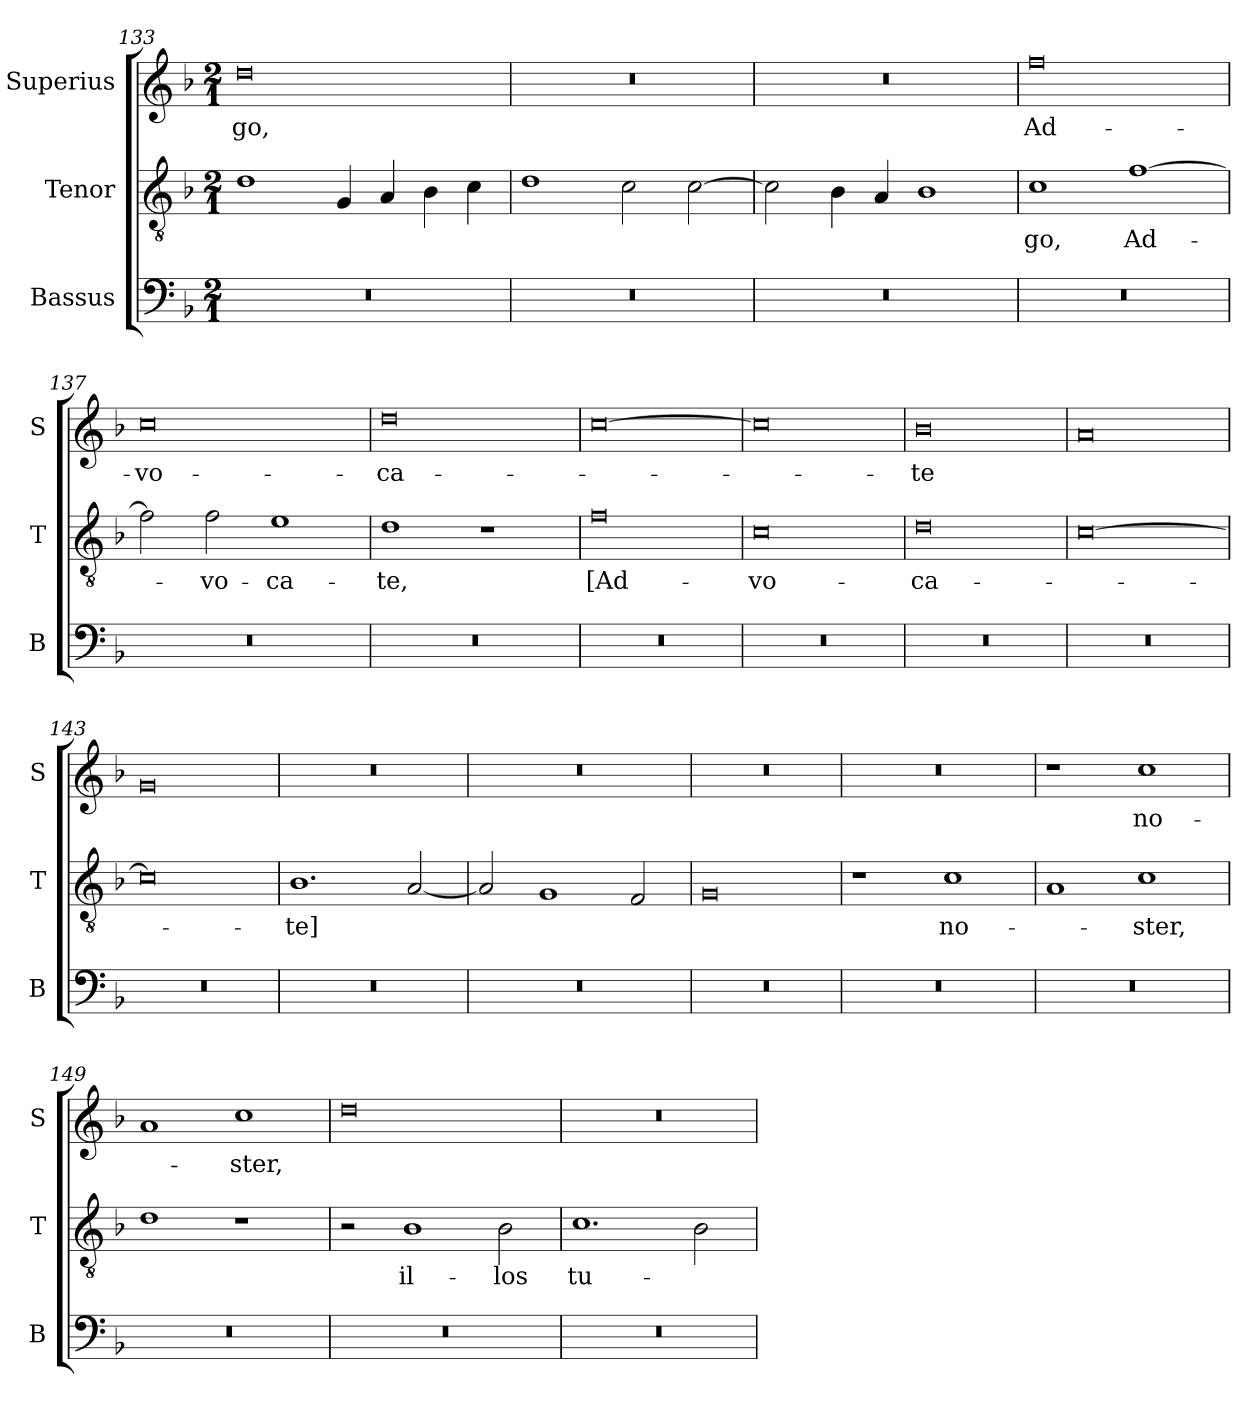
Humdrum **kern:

**kern	**kern	**text	**kern	**text
*part3	*part2	*part2	*part1	*part1
*staff3	*staff2	*staff2	*staff1	*staff1
*I"Bassus	*I"Tenor	*	*I"Superius	*
*I'B	*I'T	*	*I'S	*
*clefF4	*clefGv2	*	*clefG2	*
*k[b-]	*k[b-]	*	*k[b-]	*
*F:	*F:	*	*F:	*
*M2/1	*M2/1	*	*M2/1	*
=133	=133	=133	=133	=133
0r	1d	.	0dd	-go,
.	4G	.	.	.
.	4A	.	.	.
.	4B-	.	.	.
.	4c	.	.	.
=134	=134	=134	=134	=134
0r	1d	.	0r	.
.	2c	.	.	.
.	[2c	.	.	.
=135	=135	=135	=135	=135
0r	2c]	.	0r	.
.	4B-	.	.	.
.	4A	.	.	.
.	1B-	.	.	.
=136	=136	=136	=136	=136
0r	1c	-go,	0ff	Ad-
.	[1f	Ad-	.	.
=137	=137	=137	=137	=137
0r	2f]	.	0cc	-vo-
.	2f	-vo-	.	.
.	1e	-ca-	.	.
=138	=138	=138	=138	=138
0r	1d	-te,	0dd	-ca-
.	1r	.	.	.
=139	=139	=139	=139	=139
0r	0f	[Ad-	[0cc	.
=140	=140	=140	=140	=140
0r	0c	-vo-	0cc]	.
=141	=141	=141	=141	=141
0r	0d	-ca-	0b-	-te
=142	=142	=142	=142	=142
0r	[0c	.	0a	.
=143	=143	=143	=143	=143
0r	0c]	.	0g	.
=144	=144	=144	=144	=144
0r	1.B-	-te]	0r	.
.	[2A	.	.	.
=145	=145	=145	=145	=145
0r	2A]	.	0r	.
.	1G	.	.	.
.	2F	.	.	.
=146	=146	=146	=146	=146
0r	0G	.	0r	.
=147	=147	=147	=147	=147
0r	1r	.	0r	.
.	1c	no-	.	.
=148	=148	=148	=148	=148
0r	1A	.	1r	.
.	1c	-ster,	1cc	no-
=149	=149	=149	=149	=149
0r	1d	.	1a	.
.	1r	.	1cc	-ster,
=150	=150	=150	=150	=150
0r	2r	.	0dd	.
.	1B-	il-	.	.
.	2B-	-los	.	.
=151	=151	=151	=151	=151
0r	1.c	tu-	0r	.
.	2B-	.	.	.
=	=	=	=	=
*-	*-	*-	*-	*-
